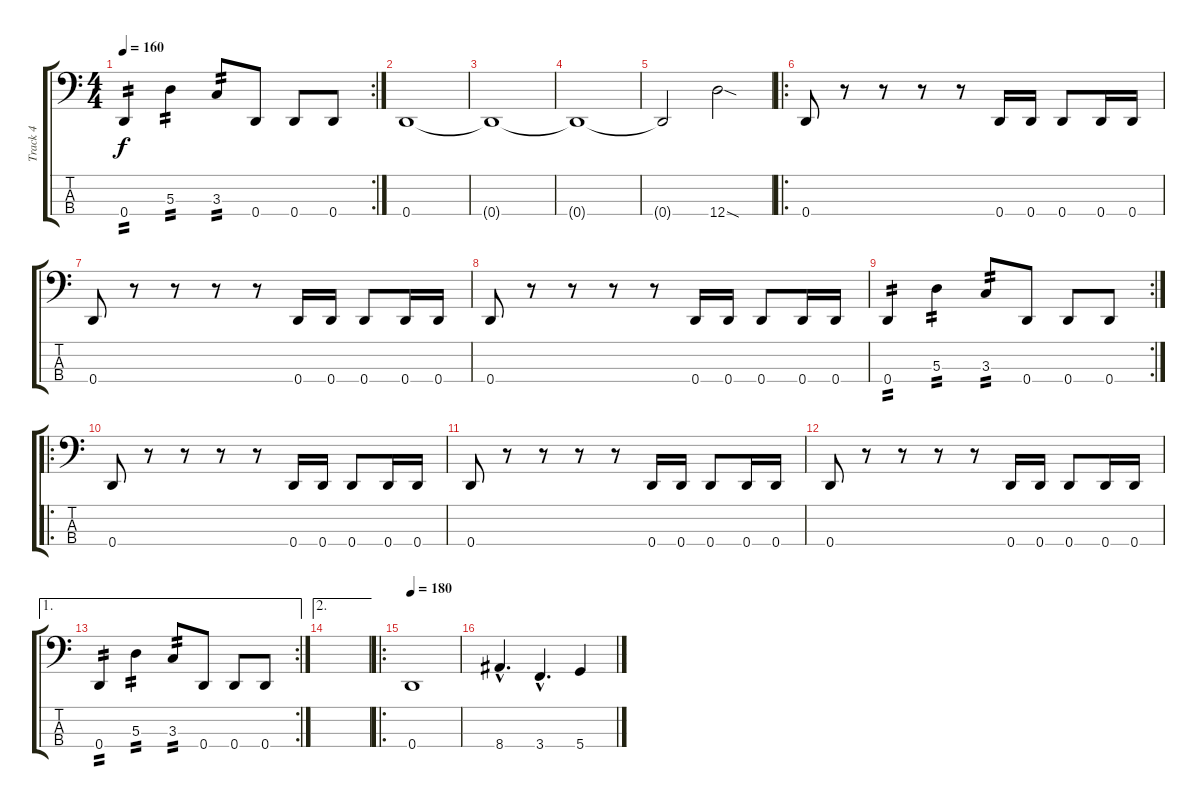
\track ("Track 4" "Track 4") {instrument electricbassfinger}
\staff {score tabs}
\tuning (G2 D2 A1 D1) {hide}
\rc 2
\ts (4 4)
\tempo 160
\clef f4
\ks c
0.4.4{tp 2 dy f} 5.3.4{tp 2} 3.3.8{tp 2} 0.4.8 0.4.8 0.4.8 |
0.4.1 |
0.4{t}.1 |
0.4{t}.1 |
0.4{t}.2 12.4{sod}.2 |
\ro
0.4.8 r.8 r.8 r.8 r.8 0.4.16 0.4.16 0.4.8 0.4.16 0.4.16 |
0.4.8 r.8 r.8 r.8 r.8 0.4.16 0.4.16 0.4.8 0.4.16 0.4.16 |
0.4.8 r.8 r.8 r.8 r.8 0.4.16 0.4.16 0.4.8 0.4.16 0.4.16 |
\rc 2
0.4.4{tp 2} 5.3.4{tp 2} 3.3.8{tp 2} 0.4.8 0.4.8 0.4.8 |
\ro
0.4.8 r.8 r.8 r.8 r.8 0.4.16 0.4.16 0.4.8 0.4.16 0.4.16 |
0.4.8 r.8 r.8 r.8 r.8 0.4.16 0.4.16 0.4.8 0.4.16 0.4.16 |
0.4.8 r.8 r.8 r.8 r.8 0.4.16 0.4.16 0.4.8 0.4.16 0.4.16 |
\ae 1
\rc 2
0.4.4{tp 2} 5.3.4{tp 2} 3.3.8{tp 2} 0.4.8 0.4.8 0.4.8 |
\ae 2
|
\ro
\tempo 180
0.4.1 |
8.4{hac}.4{d} 3.4{hac}.4{d} 5.4.4
